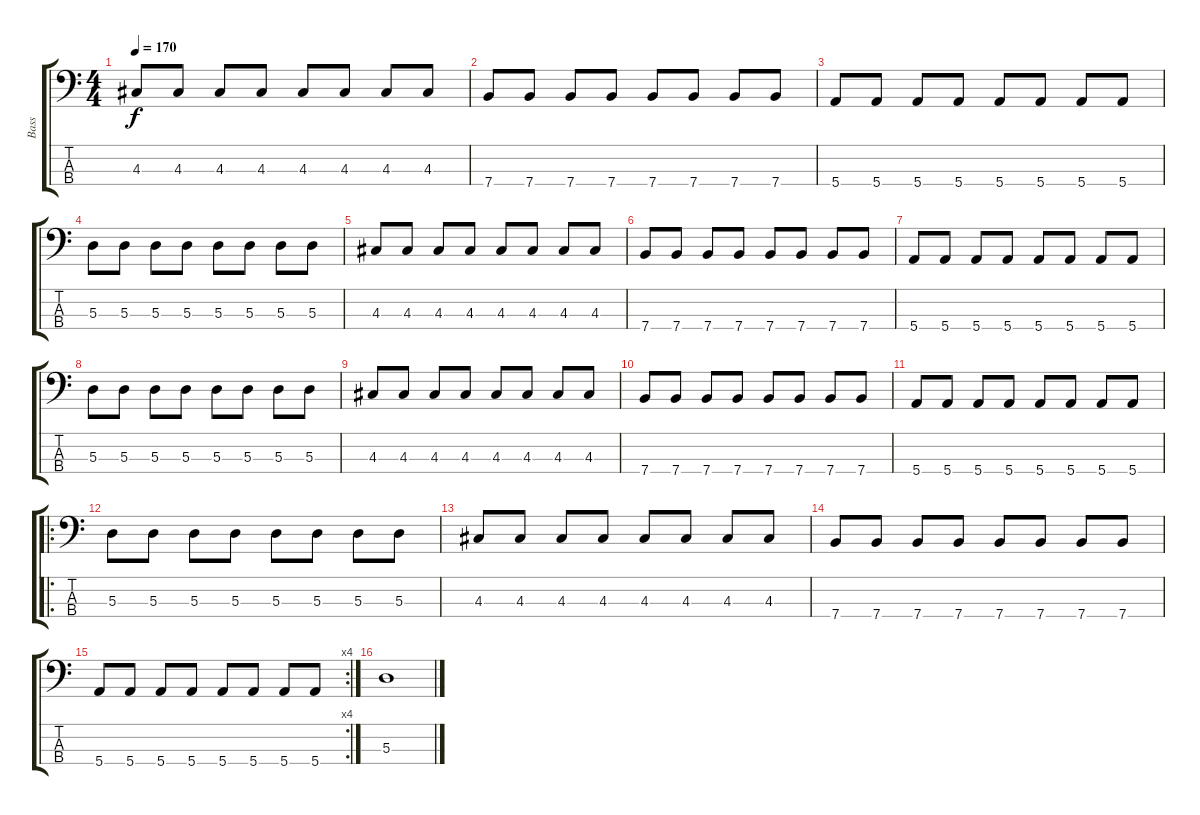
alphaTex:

\track ("Bass" "Bass") {instrument electricbasspick}
\staff {score tabs}
\tuning (G2 D2 A1 E1) {hide}
\ts (4 4)
\tempo 170
\clef f4
\ks c
4.3.8{dy f} 4.3.8 4.3.8 4.3.8 4.3.8 4.3.8 4.3.8 4.3.8 |
7.4.8 7.4.8 7.4.8 7.4.8 7.4.8 7.4.8 7.4.8 7.4.8 |
5.4.8 5.4.8 5.4.8 5.4.8 5.4.8 5.4.8 5.4.8 5.4.8 |
5.3.8 5.3.8 5.3.8 5.3.8 5.3.8 5.3.8 5.3.8 5.3.8 |
4.3.8 4.3.8 4.3.8 4.3.8 4.3.8 4.3.8 4.3.8 4.3.8 |
7.4.8 7.4.8 7.4.8 7.4.8 7.4.8 7.4.8 7.4.8 7.4.8 |
5.4.8 5.4.8 5.4.8 5.4.8 5.4.8 5.4.8 5.4.8 5.4.8 |
5.3.8 5.3.8 5.3.8 5.3.8 5.3.8 5.3.8 5.3.8 5.3.8 |
4.3.8 4.3.8 4.3.8 4.3.8 4.3.8 4.3.8 4.3.8 4.3.8 |
7.4.8 7.4.8 7.4.8 7.4.8 7.4.8 7.4.8 7.4.8 7.4.8 |
5.4.8 5.4.8 5.4.8 5.4.8 5.4.8 5.4.8 5.4.8 5.4.8 |
\ro
5.3.8 5.3.8 5.3.8 5.3.8 5.3.8 5.3.8 5.3.8 5.3.8 |
4.3.8 4.3.8 4.3.8 4.3.8 4.3.8 4.3.8 4.3.8 4.3.8 |
7.4.8 7.4.8 7.4.8 7.4.8 7.4.8 7.4.8 7.4.8 7.4.8 |
\rc 4
5.4.8 5.4.8 5.4.8 5.4.8 5.4.8 5.4.8 5.4.8 5.4.8 |
5.3.1
